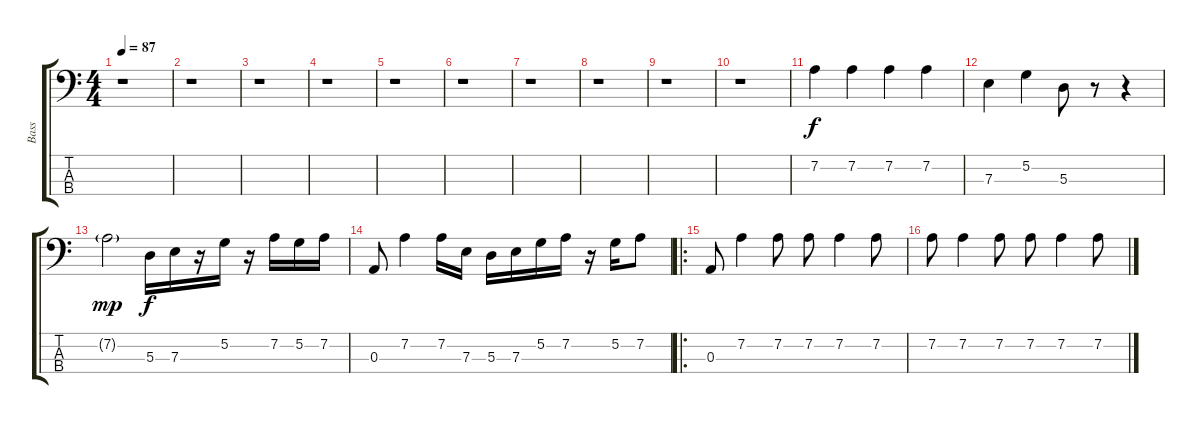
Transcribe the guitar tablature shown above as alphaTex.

\track ("Bass" "Bass") {instrument electricbassfinger}
\staff {score tabs}
\tuning (G2 D2 A1 E1) {hide}
\ts (4 4)
\tempo 87
\clef f4
\ks c
r.1{dy f instrument electricbassfinger} |
r.1 |
r.1 |
r.1 |
r.1 |
r.1 |
r.1 |
r.1 |
r.1 |
r.1 |
7.2.4 7.2.4 7.2.4 7.2.4 |
7.3.4 5.2.4 5.3.8 r.8 r.4 |
7.2{g}.2{dy mp} 5.3.16{dy f} 7.3.16 r.16 5.2.16 r.16 7.2.16 5.2.16 7.2.16 |
0.3.8 7.2.4 7.2.16 7.3.16 5.3.16 7.3.16 5.2.16 7.2.16 r.16 5.2.16 7.2.8 |
\ro
0.3.8 7.2.4 7.2.8 7.2.8 7.2.4 7.2.8 |
7.2.8 7.2.4 7.2.8 7.2.8 7.2.4 7.2.8
